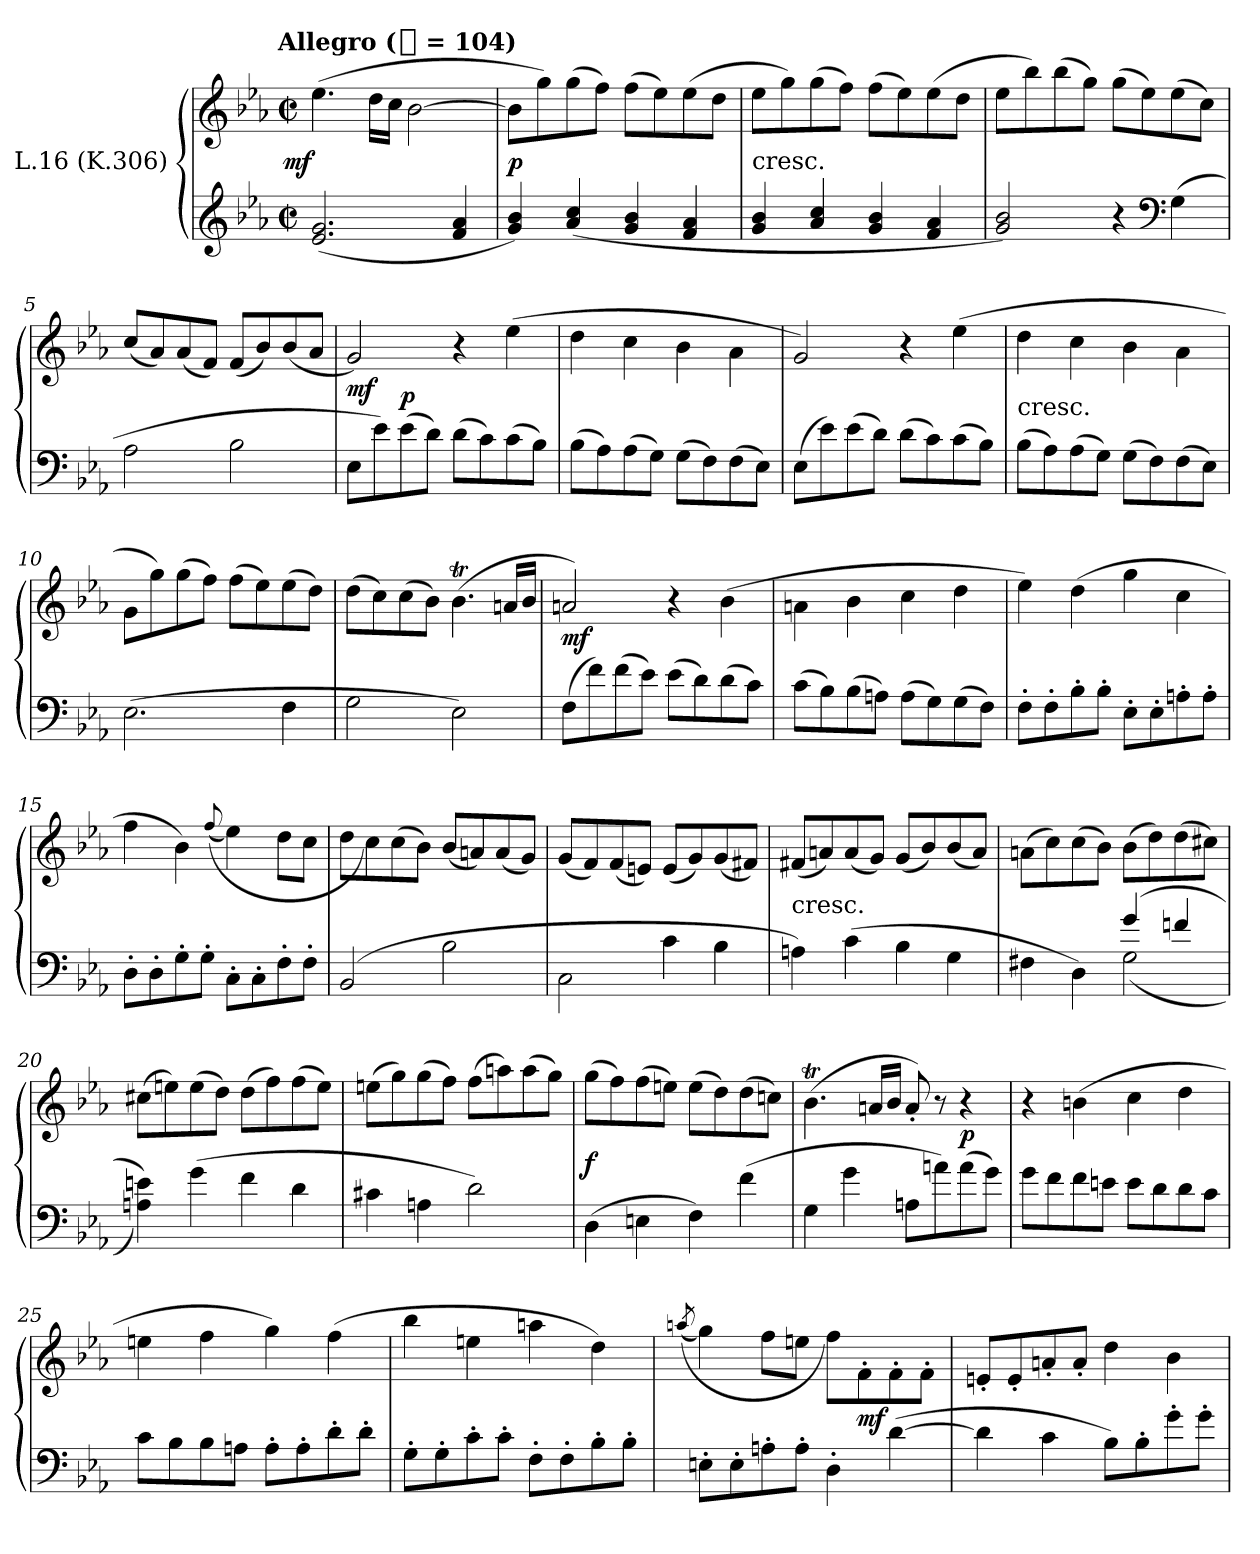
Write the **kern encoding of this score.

**kern	**kern	**dynam
*part1	*part1	*part1
*staff2	*staff1	*staff1/2
*I"L.16 (K.306)	*	*
*clefG2	*clefG2	*
*k[b-e-a-]	*k[b-e-a-]	*
*E-:	*E-:	*
!!LO:TX:omd:t=Allegro ([half] = 104)
*M2/2	*M2/2	*
*met(c|)	*met(c|)	*
*MM208	*MM208	*
=1	=1	=1
!	!	!LO:DY:rj
(2.e- 2.g	(4.ee-	mf
.	16ddLL	.
.	16ccJJ	.
.	[2b-	.
4f 4a-	.	.
=2	=2	=2
4g 4b-)	8b-L]	p
.	8gg)	.
(4a-/ 4cc/	(8gg	.
.	8ffJ)	.
4g 4b-	(8ffL	.
.	8ee-)	.
4f 4a-	(8ee-	.
.	8ddJ	.
=3	=3	=3
!	!LO:TX:c:t=cresc.	!
4g 4b-	8ee-L	.
.	8gg)	.
4a-/ 4cc/	(8gg	.
.	8ffJ)	.
4g 4b-	(8ffL	.
.	8ee-)	.
4f 4a-	(8ee-	.
.	8ddJ	.
=4	=4	=4
2g 2b-)	8ee-L	.
.	8bb-)	.
.	(8bb-	.
.	8ggJ)	.
4r	(8ggL	.
.	8ee-)	.
*clefF4	*	*
(4G	(8ee-	.
.	8ccJ)	.
!!LO:LB:g=z
=5	=5	=5
2A-	(8ccL	.
.	8a-)	.
.	(8a-	.
.	8fJ)	.
2B-	(8fL	.
.	8b-)	.
.	(8b-	.
.	8a-J	.
=6	=6	=6
*	*^	*
8E-L	2g)	4ryy	mf
8e-)	.	.	.
(8e-	.	2.ryy	p
8dJ)	.	.	.
(8dL	4r	.	.
8c)	.	.	.
(8c	(4ee-	.	.
8B-J)	.	.	.
*	*v	*v	*
=7	=7	=7
(8B-L	4dd	.
8A-)	.	.
(8A-	4cc	.
8GJ)	.	.
(8GL	4b-	.
8F)	.	.
(8F	4a-\	.
8E-J)	.	.
=8	=8	=8
(8E-L	2g)	.
8e-)	.	.
(8e-	.	.
8dJ)	.	.
(8dL	4r	.
8c)	.	.
(8c	(4ee-	.
8B-J)	.	.
=9	=9	=9
!	!LO:TX:c:t=cresc.	!
(8B-L	4dd	.
8A-)	.	.
(8A-	4cc	.
8GJ)	.	.
(8GL	4b-	.
8F)	.	.
(8F	4a-\	.
8E-J)	.	.
!!LO:LB:g=z
=10	=10	=10
(2.E-	8gL	.
.	8gg)	.
.	(8gg	.
.	8ffJ)	.
.	(8ffL	.
.	8ee-)	.
4F	(8ee-	.
.	8ddJ)	.
=11	=11	=11
2G	(8ddL	.
.	8cc)	.
.	(8cc	.
.	8b-J)	.
2E-)	(4.b-T	.
.	16anLL	.
.	16b-JJ	.
=12	=12	=12
(8FL	2an)	mf
8f)	.	.
(8f	.	.
8e-J)	.	.
(8e-L	4r	.
8d)	.	.
(8d	(4b-	.
8cJ)	.	.
=13	=13	=13
(8cL	4an\	.
8B-)	.	.
(8B-	4b-	.
8AnJ)	.	.
(8AL	4cc	.
8G)	.	.
(8G	4dd	.
8FJ)	.	.
=14	=14	=14
8F'L	4ee-)	.
8F'	.	.
8B-'	(>4dd	.
8B-'J	.	.
8E-'L	4gg	.
8E-'	.	.
8An'	4cc	.
8A'J	.	.
!!LO:LB:g=z
=15	=15	=15
8D'L	4ff	.
8D'	.	.
8G'	4b-)	.
8G'J	.	.
.	((>8qqff	.
8C'L	4ee-)	.
8C'	.	.
8F'	8ddL	.
8F'J	8ccJ	.
=16	=16	=16
(2BB-	8ddL	.
.	8cc)	.
.	(8cc	.
.	8b-J)	.
2B-	(8b-L	.
.	8an)	.
.	(8a	.
.	8gJ)	.
=17	=17	=17
2C\	(8gL	.
.	8f)	.
.	(8f	.
.	8enJ)	.
4c	(8eL	.
.	8g)	.
4B-	(8g	.
.	8f#XJ)	.
=18	=18	=18
!	!LO:TX:c:t=cresc.	!
4An)	(8f#XL	.
.	8an)	.
(4c	(8a	.
.	8gJ)	.
4B-	(8gL	.
.	8b-)	.
4G	(8b-	.
.	8aJ)	.
=19	=19	=19
*^	*	*
2ryy	4F#X	(8anL	.
.	.	8cc)	.
.	4D)	(8cc	.
.	.	8b-J)	.
(4g	(2G	(8b-L	.
.	.	8dd)	.
4fn	.	(8dd	.
.	.	8cc#XJ)	.
*v	*v	*	*
!!LO:LB:g=z
=20	=20	=20
4An 4en))	(8cc#XL	.
.	8een)	.
(4g	(8ee	.
.	8ddJ)	.
4f	(8ddL	.
.	8ff)	.
4d	(8ff	.
.	8eeJ)	.
=21	=21	=21
4c#X	(8eenL	.
.	8gg)	.
4An	(8gg	.
.	8ffJ)	.
2d)	(8ffL	.
.	8aan)	.
.	(8aa	.
.	8ggJ)	.
=22	=22	=22
(4D	(8ggL	f
.	8ff)	.
4En	(8ff	.
.	8eenJ)	.
4F)	(8eeL	.
.	8dd)	.
(4f	(8dd	.
.	8ccnJ)	.
=23	=23	=23
4G	(4.b-T	.
4g	.	.
.	16anLL	.
.	16b-JJ	.
8AnL	8a')	.
8an)	8r	.
(8a	4r	p
8gJ)	.	.
!!LO:LB:g=z
=24	=24	=24
8gL	4r	.
8f	.	.
8f	(4bn	.
8enJ	.	.
8eL	4cc	.
8d	.	.
8d	4dd	.
8cJ	.	.
=25	=25	=25
8cL	4een	.
8B-	.	.
8B-	4ff	.
8AnJ	.	.
8A'L	4gg)	.
8A'	.	.
8d'	(4ff	.
8d'J	.	.
=26	=26	=26
8G'L	4bb-	.
8G'	.	.
8c'	4een	.
8c'J	.	.
8F'L	4aan	.
8F'	.	.
8B-'	4dd)	.
8B-'J	.	.
=27	=27	=27
.	((>8qaan	.
8En'L	4gg)	.
8E'	.	.
8An'	8ffL	.
8A'J	8eenJ	.
4D'	8ffL)	.
.	8f'	mf
([4d	8f'	.
.	8f'J	.
=28	=28	=28
4d]	8en'L	.
.	8e'	.
4c	8an'	.
.	8a'J	.
8B-L)	4dd	.
8B-'	.	.
8g'	4b-	.
8g'J	.	.
=	=	=
*-	*-	*-
